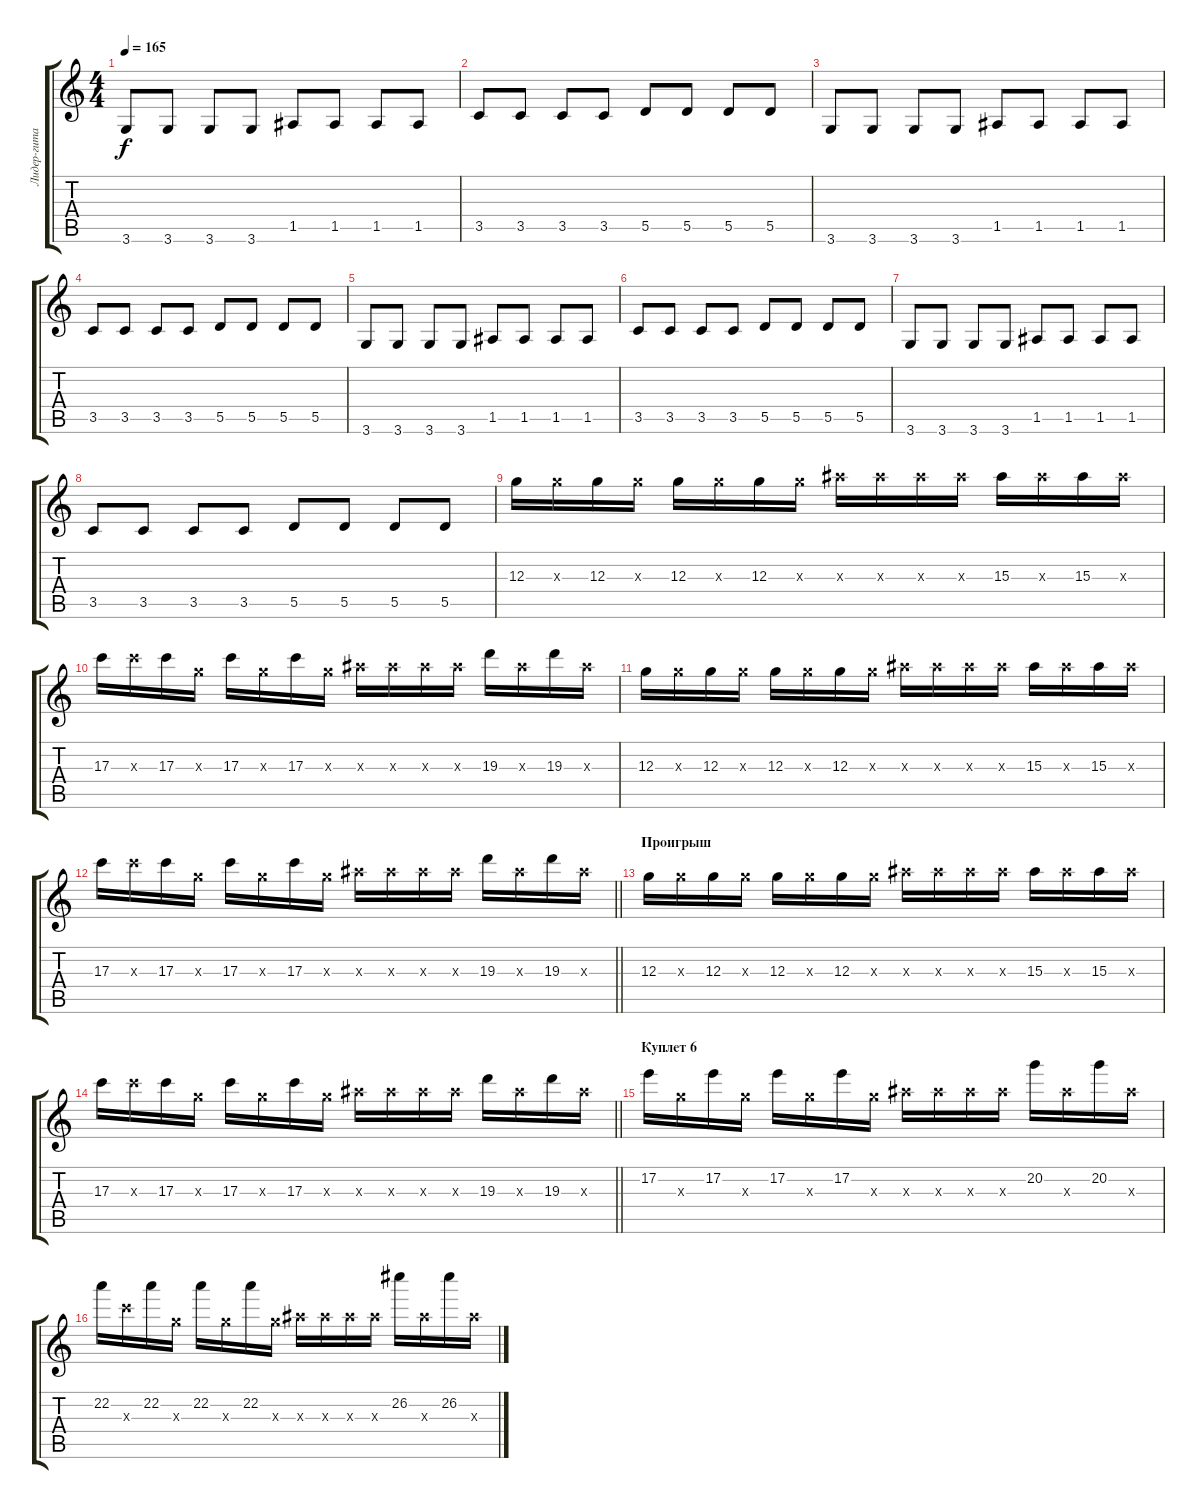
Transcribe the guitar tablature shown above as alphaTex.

\track ("Лидер-гитара" "Лидер-гита") {instrument distortionguitar}
\staff {score tabs}
\tuning (E4 B3 G3 D3 A2 E2) {hide}
\ts (4 4)
\tempo 165
\clef g2
\ks c
3.6.8{dy f} 3.6.8 3.6.8 3.6.8 1.5.8 1.5.8 1.5.8 1.5.8 |
3.5.8 3.5.8 3.5.8 3.5.8 5.5.8 5.5.8 5.5.8 5.5.8 |
3.6.8 3.6.8 3.6.8 3.6.8 1.5.8 1.5.8 1.5.8 1.5.8 |
3.5.8 3.5.8 3.5.8 3.5.8 5.5.8 5.5.8 5.5.8 5.5.8 |
3.6.8 3.6.8 3.6.8 3.6.8 1.5.8 1.5.8 1.5.8 1.5.8 |
3.5.8 3.5.8 3.5.8 3.5.8 5.5.8 5.5.8 5.5.8 5.5.8 |
3.6.8 3.6.8 3.6.8 3.6.8 1.5.8 1.5.8 1.5.8 1.5.8 |
3.5.8 3.5.8 3.5.8 3.5.8 5.5.8 5.5.8 5.5.8 5.5.8 |
12.3.16 12.3{x}.16 12.3.16 12.3{x}.16 12.3.16 12.3{x}.16 12.3.16 12.3{x}.16 15.3{x}.16 15.3{x}.16 15.3{x}.16 15.3{x}.16 15.3.16 15.3{x}.16 15.3.16 15.3{x}.16 |
17.3.16 17.3{x}.16 17.3.16 12.3{x}.16 17.3.16 12.3{x}.16 17.3.16 12.3{x}.16 15.3{x}.16 15.3{x}.16 15.3{x}.16 15.3{x}.16 19.3.16 15.3{x}.16 19.3.16 15.3{x}.16 |
12.3.16 12.3{x}.16 12.3.16 12.3{x}.16 12.3.16 12.3{x}.16 12.3.16 12.3{x}.16 15.3{x}.16 15.3{x}.16 15.3{x}.16 15.3{x}.16 15.3.16 15.3{x}.16 15.3.16 15.3{x}.16 |
\barLineRight lightlight
17.3.16 17.3{x}.16 17.3.16 12.3{x}.16 17.3.16 12.3{x}.16 17.3.16 12.3{x}.16 15.3{x}.16 15.3{x}.16 15.3{x}.16 15.3{x}.16 19.3.16 15.3{x}.16 19.3.16 15.3{x}.16 |
\section ("" "Проигрыш")
12.3.16 12.3{x}.16 12.3.16 12.3{x}.16 12.3.16 12.3{x}.16 12.3.16 12.3{x}.16 15.3{x}.16 15.3{x}.16 15.3{x}.16 15.3{x}.16 15.3.16 15.3{x}.16 15.3.16 15.3{x}.16 |
\barLineRight lightlight
17.3.16 17.3{x}.16 17.3.16 12.3{x}.16 17.3.16 12.3{x}.16 17.3.16 12.3{x}.16 15.3{x}.16 15.3{x}.16 15.3{x}.16 15.3{x}.16 19.3.16 15.3{x}.16 19.3.16 15.3{x}.16 |
\section ("" "Куплет 6")
17.2.16 12.3{x}.16 17.2.16 12.3{x}.16 17.2.16 12.3{x}.16 17.2.16 12.3{x}.16 15.3{x}.16 15.3{x}.16 15.3{x}.16 15.3{x}.16 20.2.16 15.3{x}.16 20.2.16 15.3{x}.16 |
22.2.16 17.3{x}.16 22.2.16 12.3{x}.16 22.2.16 12.3{x}.16 22.2.16 12.3{x}.16 15.3{x}.16 15.3{x}.16 15.3{x}.16 15.3{x}.16 26.2.16 15.3{x}.16 26.2.16 15.3{x}.16
